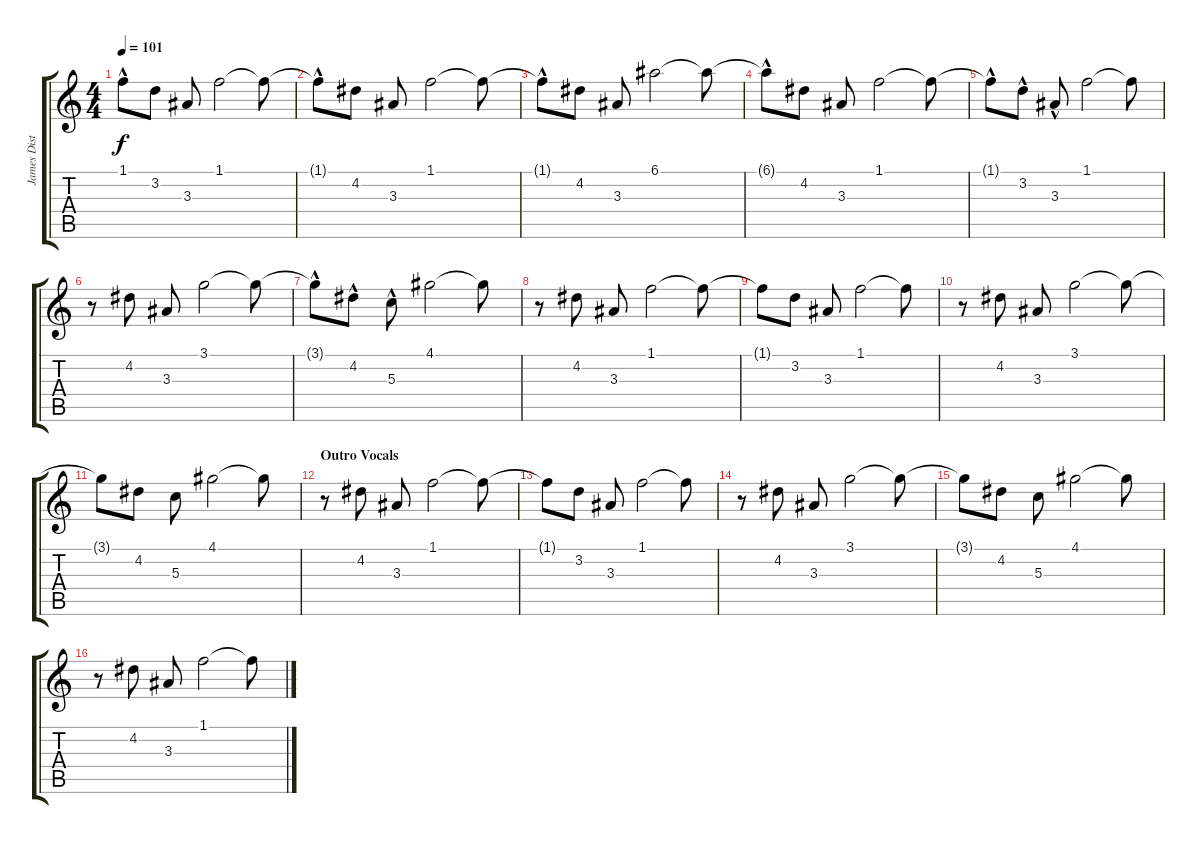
\track ("James Distortion 1" "James Dist") {instrument distortionguitar}
\staff {score tabs}
\tuning (E4 B3 G3 D3 A2 E2) {hide}
\ts (4 4)
\tempo 101
\clef g2
\ks c
1.1{hac t}.8{dy f} 3.2.8 3.3.8 1.1.2 1.1{t}.8 |
1.1{hac t}.8 4.2.8 3.3.8 1.1.2 1.1{t}.8 |
1.1{hac t}.8 4.2.8 3.3.8 6.1.2 6.1{t}.8 |
6.1{hac t}.8 4.2.8 3.3.8 1.1.2 1.1{t}.8 |
1.1{hac t}.8 3.2{hac}.8 3.3{hac}.8 1.1.2 1.1{t}.8 |
r.8 4.2.8 3.3.8 3.1.2 3.1{t}.8 |
3.1{hac t}.8 4.2{hac}.8 5.3{hac}.8 4.1.2 4.1{t}.8 |
r.8 4.2.8 3.3.8 1.1.2 1.1{t}.8 |
1.1{t}.8 3.2.8 3.3.8 1.1.2 1.1{t}.8 |
r.8 4.2.8 3.3.8 3.1.2 3.1{t}.8 |
3.1{t}.8 4.2.8 5.3.8 4.1.2 4.1{t}.8 |
\section ("" "Outro Vocals")
r.8 4.2.8 3.3.8 1.1.2 1.1{t}.8 |
1.1{t}.8 3.2.8 3.3.8 1.1.2 1.1{t}.8 |
r.8 4.2.8 3.3.8 3.1.2 3.1{t}.8 |
3.1{t}.8 4.2.8 5.3.8 4.1.2 4.1{t}.8 |
r.8 4.2.8 3.3.8 1.1.2 1.1{t}.8
